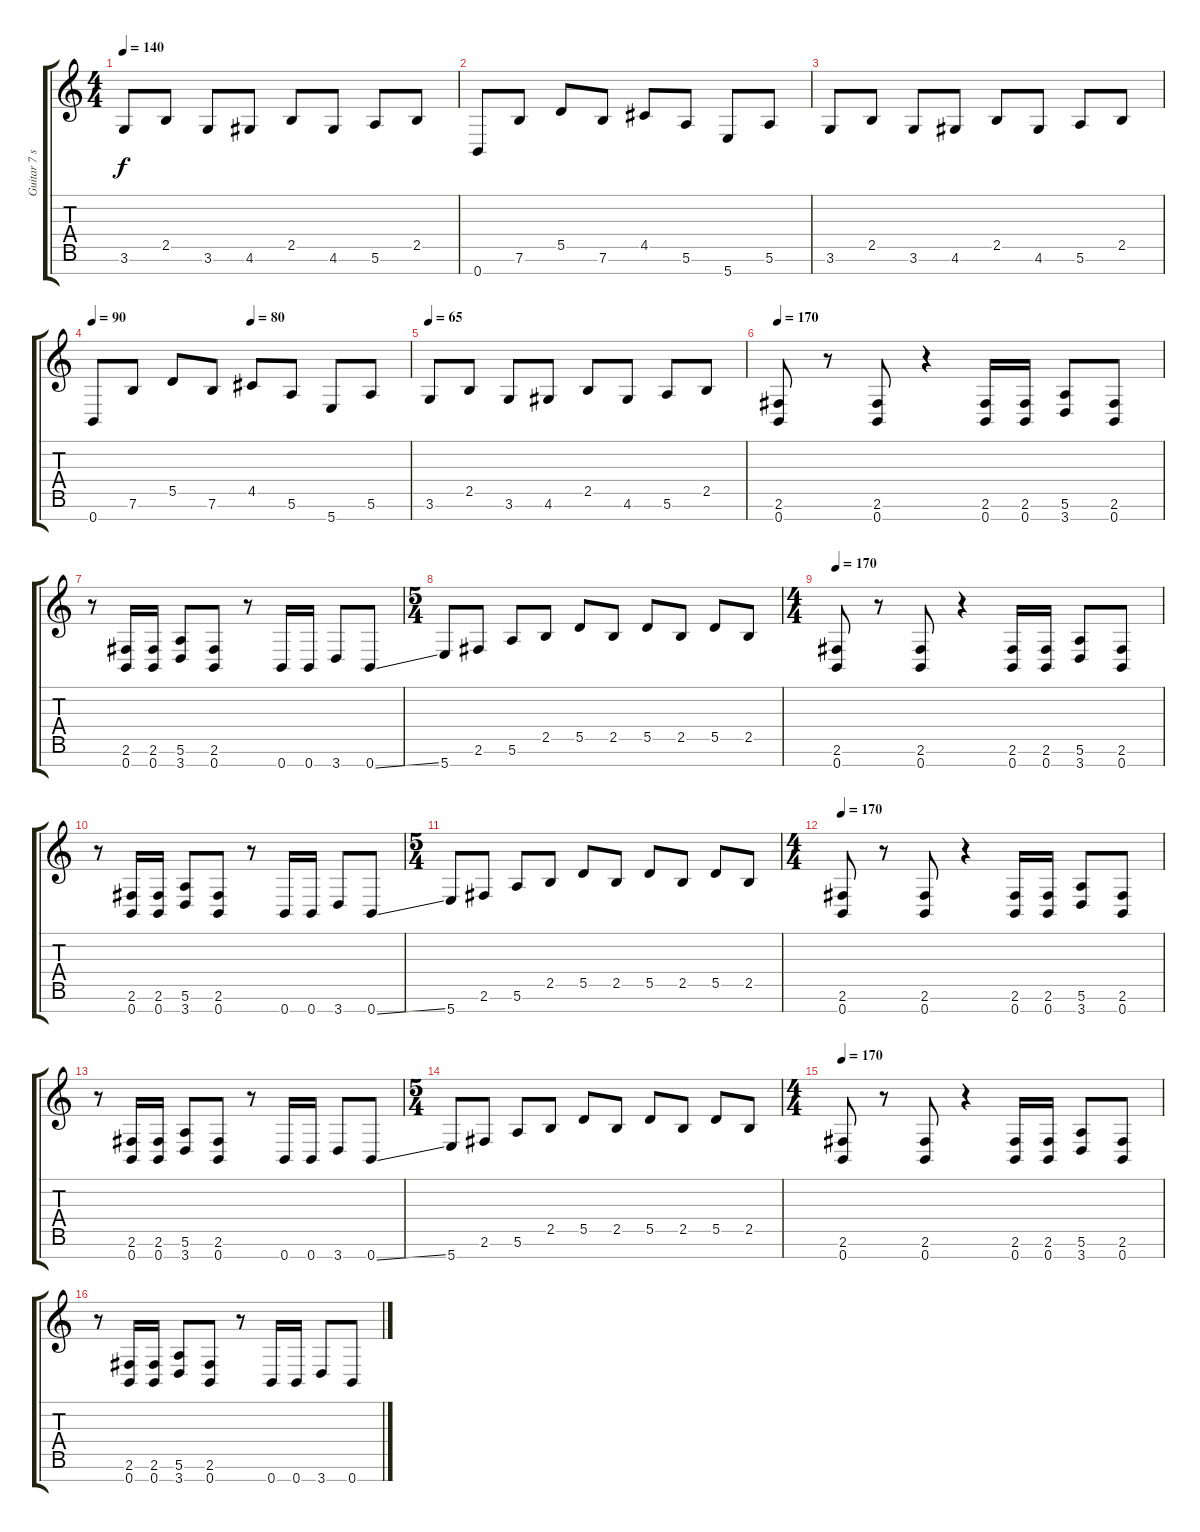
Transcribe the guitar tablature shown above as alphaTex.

\track ("Guitar 7 strings" "Guitar 7 s") {instrument distortionguitar}
\staff {score tabs}
\tuning (E4 B3 G3 D3 A2 E2 B1) {hide}
\ts (4 4)
\tempo 140
\clef g2
\ks c
3.6.8{dy f} 2.5.8 3.6.8 4.6.8 2.5.8 4.6.8 5.6.8 2.5.8 |
0.7.8 7.6.8 5.5.8 7.6.8 4.5.8 5.6.8 5.7.8 5.6.8 |
3.6.8 2.5.8 3.6.8 4.6.8 2.5.8 4.6.8 5.6.8 2.5.8 |
\tempo 90
\tempo (80 0.5)
0.7.8 7.6.8 5.5.8 7.6.8 4.5.8 5.6.8 5.7.8 5.6.8 |
\tempo 65
3.6.8 2.5.8 3.6.8 4.6.8 2.5.8 4.6.8 5.6.8 2.5.8 |
\tempo 170
(2.6 0.7).8 r.8 (2.6 0.7).8 r.4 (2.6 0.7).16 (2.6 0.7).16 (5.6 3.7).8 (2.6 0.7).8 |
r.8 (2.6 0.7).16 (2.6 0.7).16 (5.6 3.7).8 (2.6 0.7).8 r.8 0.7.16 0.7.16 3.7.8 0.7{ss}.8 |
\ts (5 4)
5.7.8 2.6.8 5.6.8 2.5.8 5.5.8 2.5.8 5.5.8 2.5.8 5.5.8 2.5.8 |
\ts (4 4)
\tempo 170
(2.6 0.7).8 r.8 (2.6 0.7).8 r.4 (2.6 0.7).16 (2.6 0.7).16 (5.6 3.7).8 (2.6 0.7).8 |
r.8 (2.6 0.7).16 (2.6 0.7).16 (5.6 3.7).8 (2.6 0.7).8 r.8 0.7.16 0.7.16 3.7.8 0.7{ss}.8 |
\ts (5 4)
5.7.8 2.6.8 5.6.8 2.5.8 5.5.8 2.5.8 5.5.8 2.5.8 5.5.8 2.5.8 |
\ts (4 4)
\tempo 170
(2.6 0.7).8 r.8 (2.6 0.7).8 r.4 (2.6 0.7).16 (2.6 0.7).16 (5.6 3.7).8 (2.6 0.7).8 |
r.8 (2.6 0.7).16 (2.6 0.7).16 (5.6 3.7).8 (2.6 0.7).8 r.8 0.7.16 0.7.16 3.7.8 0.7{ss}.8 |
\ts (5 4)
5.7.8 2.6.8 5.6.8 2.5.8 5.5.8 2.5.8 5.5.8 2.5.8 5.5.8 2.5.8 |
\ts (4 4)
\tempo 170
(2.6 0.7).8 r.8 (2.6 0.7).8 r.4 (2.6 0.7).16 (2.6 0.7).16 (5.6 3.7).8 (2.6 0.7).8 |
r.8 (2.6 0.7).16 (2.6 0.7).16 (5.6 3.7).8 (2.6 0.7).8 r.8 0.7.16 0.7.16 3.7.8 0.7{ss}.8
